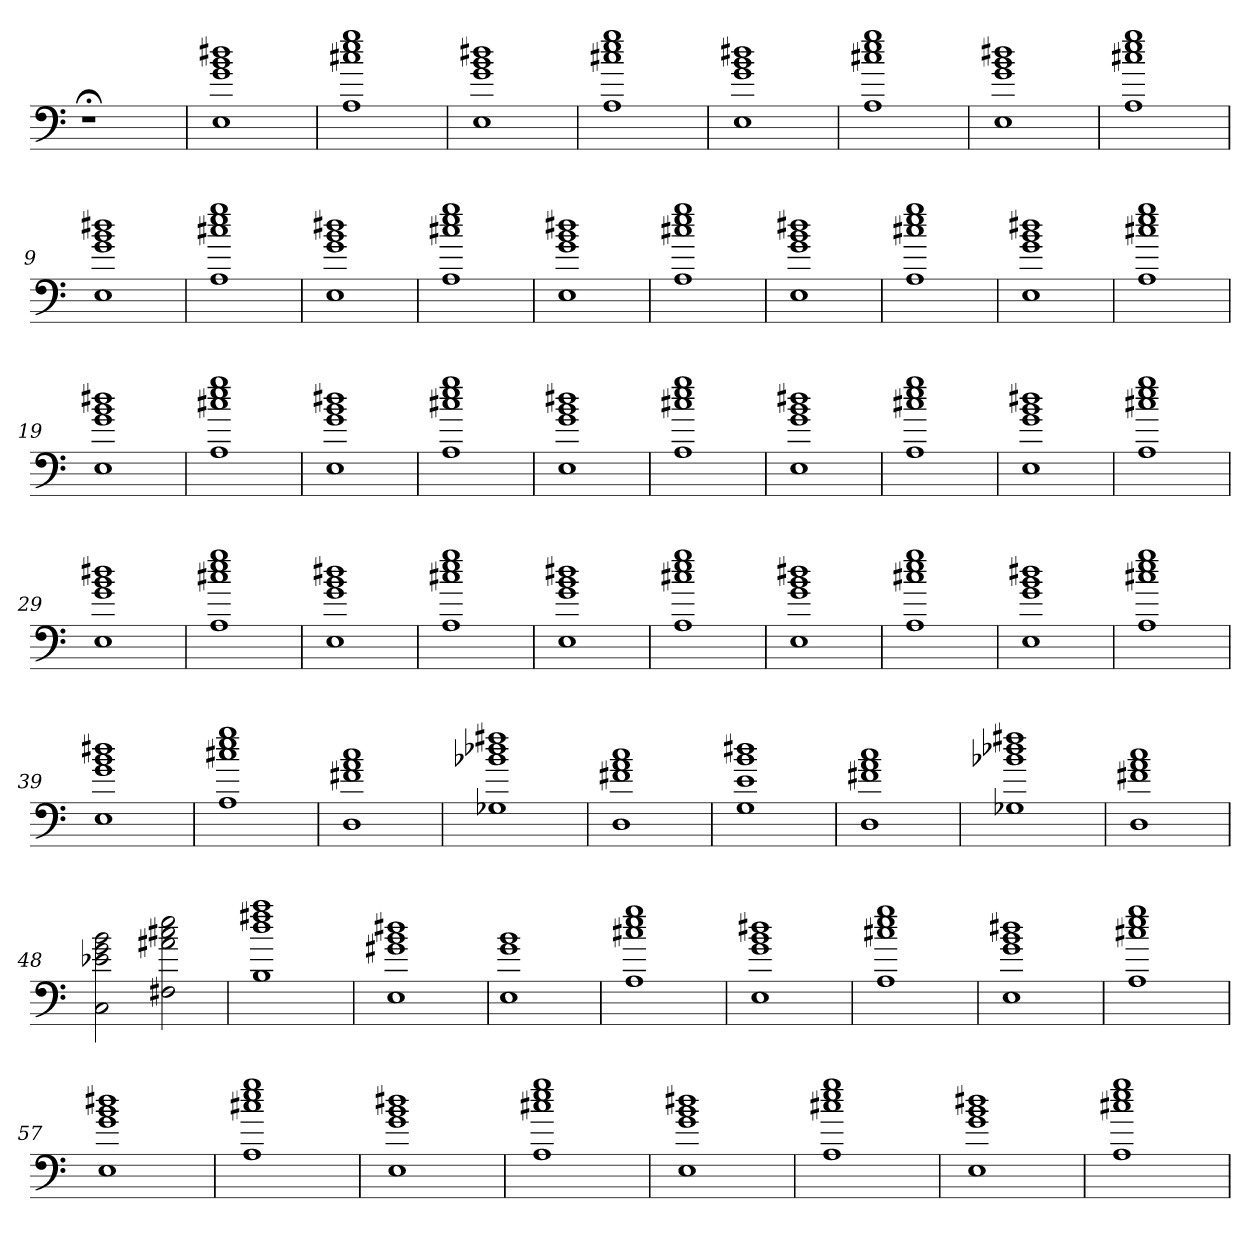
**kern
*part1
*staff1
=
1r;<
=1
1E 1g 1b 1dd#X
=2
1A 1cc#X 1ee 1gg
=3
1E 1g 1b 1dd#X
=4
1A 1cc#X 1ee 1gg
=5
1E 1g 1b 1dd#X
=6
1A 1cc#X 1ee 1gg
=7
1E 1g 1b 1dd#X
=8
1A 1cc#X 1ee 1gg
=9
1E 1g 1b 1dd#X
=10
1A 1cc#X 1ee 1gg
=11
1E 1g 1b 1dd#X
=12
1A 1cc#X 1ee 1gg
=13
1E 1g 1b 1dd#X
=14
1A 1cc#X 1ee 1gg
=15
1E 1g 1b 1dd#X
=16
1A 1cc#X 1ee 1gg
=17
1E 1g 1b 1dd#X
=18
1A 1cc#X 1ee 1gg
=19
1E 1g 1b 1dd#X
=20
1A 1cc#X 1ee 1gg
=21
1E 1g 1b 1dd#X
=22
1A 1cc#X 1ee 1gg
=23
1E 1g 1b 1dd#X
=24
1A 1cc#X 1ee 1gg
=25
1E 1g 1b 1dd#X
=26
1A 1cc#X 1ee 1gg
=27
1E 1g 1b 1dd#X
=28
1A 1cc#X 1ee 1gg
=29
1E 1g 1b 1dd#X
=30
1A 1cc#X 1ee 1gg
=31
1E 1g 1b 1dd#X
=32
1A 1cc#X 1ee 1gg
=33
1E 1g 1b 1dd#X
=34
1A 1cc#X 1ee 1gg
=35
1E 1g 1b 1dd#X
=36
1A 1cc#X 1ee 1gg
=37
1E 1g 1b 1dd#X
=38
1A 1cc#X 1ee 1gg
=39
1E 1g 1b 1dd#X
=40
1A 1cc#X 1ee 1gg
=41
1D 1f#X 1a 1cc
=42
1G-X 1b-X 1dd-X 1ff#X
=43
1D 1f#X 1a 1cc
=44
1G 1e 1b 1dd#X
=45
1D 1f#X 1a 1cc
=46
1G-X 1b-X 1dd-X 1ff#X
=47
1D 1f#X 1a 1cc
=48
2C 2e-X 2g 2b
2F#X 2a#X 2cc#X 2ee
=49
1B 1dd 1ff#X 1aa
=50
1E 1g#X 1b 1dd#X
=51
1E 1g 1b
=52
1A 1cc#X 1ee 1gg
=53
1E 1g 1b 1dd#X
=54
1A 1cc#X 1ee 1gg
=55
1E 1g 1b 1dd#X
=56
1A 1cc#X 1ee 1gg
=57
1E 1g 1b 1dd#X
=58
1A 1cc#X 1ee 1gg
=59
1E 1g 1b 1dd#X
=60
1A 1cc#X 1ee 1gg
=61
1E 1g 1b 1dd#X
=62
1A 1cc#X 1ee 1gg
=63
1E 1g 1b 1dd#X
=64
1A 1cc#X 1ee 1gg
=
*-
